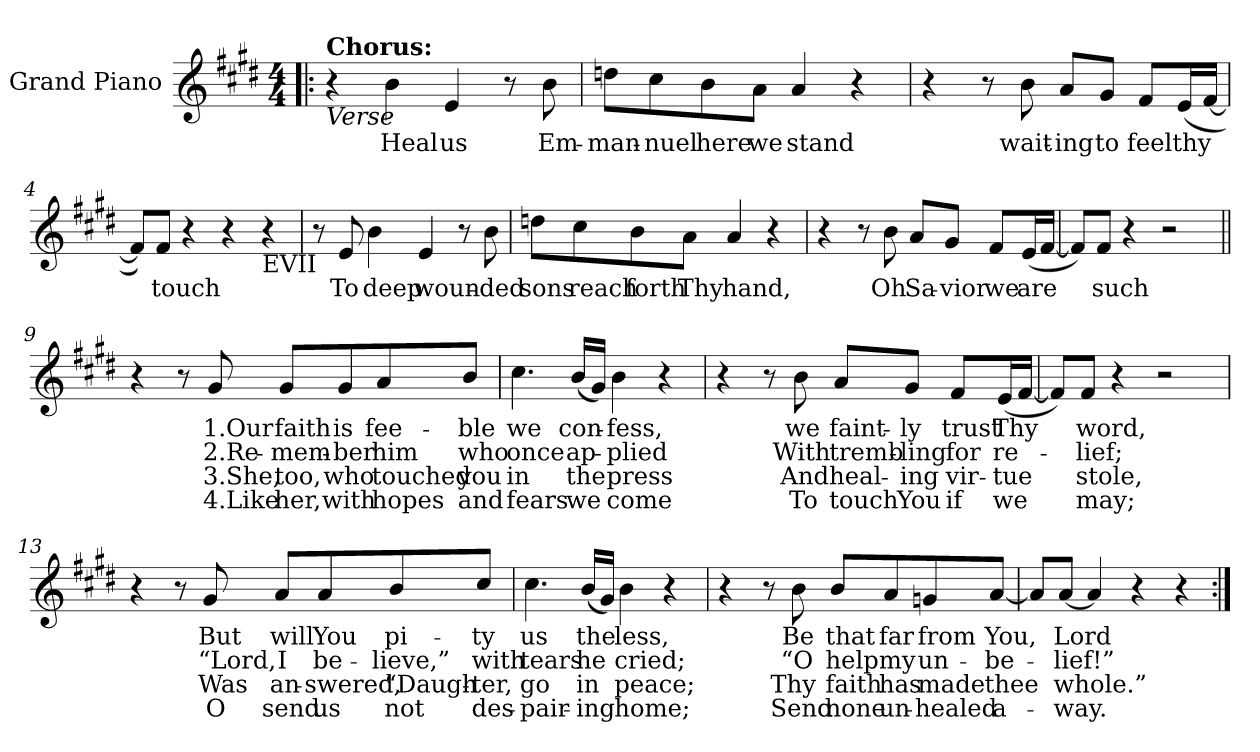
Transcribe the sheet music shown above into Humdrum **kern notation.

**kern	**text	**text	**text	**text
*part1	*part1	*part1	*part1	*part1
*staff1	*staff1	*staff1	*staff1	*staff1
*I"Grand Piano	*	*	*	*
*I'Pno	*	*	*	*
*clefG2	*	*	*	*
*k[f#c#g#d#]	*	*	*	*
*M4/4	*	*	*	*
=1!|:	=1!|:	=1!|:	=1!|:	=1!|:
!LO:TX:b:i:t=Verse	!	!	!	!
!LO:TX:a:B:t=Chorus&colon;	!	!	!	!
4r	.	.	.	.
!	!LO:LY:b	!	!	!
4b\	Heal	.	.	.
!	!LO:LY:b	!	!	!
4e/	us	.	.	.
8r	.	.	.	.
!	!LO:LY:b	!	!	!
8b\	Em-	.	.	.
=2	=2	=2	=2	=2
!	!LO:LY:b	!	!	!
8ddn\L	-man-	.	.	.
!	!LO:LY:b	!	!	!
8cc#\	-nuel	.	.	.
!	!LO:LY:b	!	!	!
8b\	here	.	.	.
!	!LO:LY:b	!	!	!
8a\J	we	.	.	.
!	!LO:LY:b	!	!	!
4a/	stand	.	.	.
4r	.	.	.	.
!!LO:LB:g=z
=3	=3	=3	=3	=3
4r	.	.	.	.
8r	.	.	.	.
!	!LO:LY:b	!	!	!
8b\	wait-	.	.	.
!	!LO:LY:b	!	!	!
8a/L	-ing	.	.	.
!	!LO:LY:b	!	!	!
8g#/J	to	.	.	.
!	!LO:LY:b	!	!	!
8f#/L	feel	.	.	.
!	!LO:LY:b	!	!	!
(16e/L	thy	.	.	.
[16f#/JJ	.	.	.	.
=4	=4	=4	=4	=4
8f#/L])	.	.	.	.
!	!LO:LY:b	!	!	!
8f#/J	touch	.	.	.
4r	.	.	.	.
4r	.	.	.	.
!LO:TX:b:t=EVII	!	!	!	!
4r	.	.	.	.
!!LO:LB:g=z
=5	=5	=5	=5	=5
8r	.	.	.	.
!	!LO:LY:b	!	!	!
8e/	To	.	.	.
!	!LO:LY:b	!	!	!
4b\	deep	.	.	.
!	!LO:LY:b	!	!	!
4e/	woun-	.	.	.
8r	.	.	.	.
!	!LO:LY:b	!	!	!
8b\	-ded	.	.	.
=6	=6	=6	=6	=6
!	!LO:LY:b	!	!	!
8ddn\L	sons	.	.	.
!	!LO:LY:b	!	!	!
8cc#\	reach	.	.	.
!	!LO:LY:b	!	!	!
8b\	forth	.	.	.
!	!LO:LY:b	!	!	!
8a\J	Thy	.	.	.
!	!LO:LY:b	!	!	!
4a/	hand,	.	.	.
4r	.	.	.	.
!!LO:LB:g=z
=7	=7	=7	=7	=7
4r	.	.	.	.
8r	.	.	.	.
!	!LO:LY:b	!	!	!
8b\	Oh	.	.	.
!	!LO:LY:b	!	!	!
8a/L	Sa-	.	.	.
!	!LO:LY:b	!	!	!
8g#/J	-vior	.	.	.
!	!LO:LY:b	!	!	!
8f#/L	we	.	.	.
!	!LO:LY:b	!	!	!
(16e/L	are	.	.	.
[16f#/JJ	.	.	.	.
=8	=8	=8	=8	=8
8f#/L])	.	.	.	.
!	!LO:LY:b	!	!	!
8f#/J	such	.	.	.
4r	.	.	.	.
2r	.	.	.	.
!!LO:LB:g=z
=9||	=9||	=9||	=9||	=9||
4r	.	.	.	.
8r	.	.	.	.
!	!LO:LY:b	!LO:LY:b	!LO:LY:b	!LO:LY:b
8g#/	1.Our	2.Re-	3.She,	4.Like
!	!LO:LY:b	!LO:LY:b	!LO:LY:b	!LO:LY:b
8g#/L	faith	-mem-	too,	her,
!	!LO:LY:b	!LO:LY:b	!LO:LY:b	!LO:LY:b
8g#/	is	-ber	who	with
!	!LO:LY:b	!LO:LY:b	!LO:LY:b	!LO:LY:b
8a/	fee-	him	touched	hopes
!	!LO:LY:b	!LO:LY:b	!LO:LY:b	!LO:LY:b
8b/J	-ble	who	you	and
=10	=10	=10	=10	=10
!	!LO:LY:b	!LO:LY:b	!LO:LY:b	!LO:LY:b
4.cc#\	we	once	in	fears
!	!LO:LY:b	!LO:LY:b	!LO:LY:b	!LO:LY:b
(16b/LL	con-	ap-	the	we
16g#/JJ)	.	.	.	.
!	!LO:LY:b	!LO:LY:b	!LO:LY:b	!LO:LY:b
4b\	-fess,	-plied	press	come
4r	.	.	.	.
!!LO:LB:g=z
=11	=11	=11	=11	=11
4r	.	.	.	.
8r	.	.	.	.
!	!LO:LY:b	!LO:LY:b	!LO:LY:b	!LO:LY:b
8b\	we	With	And	To
!	!LO:LY:b	!LO:LY:b	!LO:LY:b	!LO:LY:b
8a/L	faint-	tremb-	heal-	touch
!	!LO:LY:b	!LO:LY:b	!LO:LY:b	!LO:LY:b
8g#/J	-ly	-ling	-ing	You
!	!LO:LY:b	!LO:LY:b	!LO:LY:b	!LO:LY:b
8f#/L	trust	for	vir-	if
!	!LO:LY:b	!LO:LY:b	!LO:LY:b	!LO:LY:b
(16e/L	Thy	re-	-tue	we
[16f#/JJ	.	.	.	.
=12	=12	=12	=12	=12
8f#/L])	.	.	.	.
!	!LO:LY:b	!LO:LY:b	!LO:LY:b	!LO:LY:b
8f#/J	word,	-lief;	stole,	may;
4r	.	.	.	.
2r	.	.	.	.
!!LO:LB:g=z
=13	=13	=13	=13	=13
4r	.	.	.	.
8r	.	.	.	.
!	!LO:LY:b	!LO:LY:b	!LO:LY:b	!LO:LY:b
8g#/	But	“Lord,	Was	O
!	!LO:LY:b	!LO:LY:b	!LO:LY:b	!LO:LY:b
8a/L	will	I	an-	send
!	!LO:LY:b	!LO:LY:b	!LO:LY:b	!LO:LY:b
8a/	You	be-	-swered,	us
!	!LO:LY:b	!LO:LY:b	!LO:LY:b	!LO:LY:b
8b/	pi-	-lieve,”	“Daugh-	not
!	!LO:LY:b	!LO:LY:b	!LO:LY:b	!LO:LY:b
8cc#/J	-ty	with	-ter,	des-
=14	=14	=14	=14	=14
!	!LO:LY:b	!LO:LY:b	!LO:LY:b	!LO:LY:b
4.cc#\	us	tears	go	-pair-
!	!LO:LY:b	!LO:LY:b	!LO:LY:b	!LO:LY:b
(16b/LL	the	he	in	-ing
16g#/JJ)	.	.	.	.
!	!LO:LY:b	!LO:LY:b	!LO:LY:b	!LO:LY:b
4b\	less,	cried;	peace;	home;
4r	.	.	.	.
!!LO:LB:g=z
=15	=15	=15	=15	=15
4r	.	.	.	.
8r	.	.	.	.
!	!LO:LY:b	!LO:LY:b	!LO:LY:b	!LO:LY:b
8b\	Be	“O	Thy	Send
!	!LO:LY:b	!LO:LY:b	!LO:LY:b	!LO:LY:b
8b/L	that	help	faith	none
!	!LO:LY:b	!LO:LY:b	!LO:LY:b	!LO:LY:b
8a/	far	my	has	un-
!	!LO:LY:b	!LO:LY:b	!LO:LY:b	!LO:LY:b
8gn/	from	un-	made	-healed
!	!LO:LY:b	!LO:LY:b	!LO:LY:b	!LO:LY:b
[8a/J	You,	-be-	thee	a-
=16	=16	=16	=16	=16
8a/L]	.	.	.	.
!	!LO:LY:b	!LO:LY:b	!LO:LY:b	!LO:LY:b
[8a/J	Lord	-lief!”	whole.”	-way.
4a/]	.	.	.	.
4r	.	.	.	.
4r	.	.	.	.
=:|!	=:|!	=:|!	=:|!	=:|!
*-	*-	*-	*-	*-
